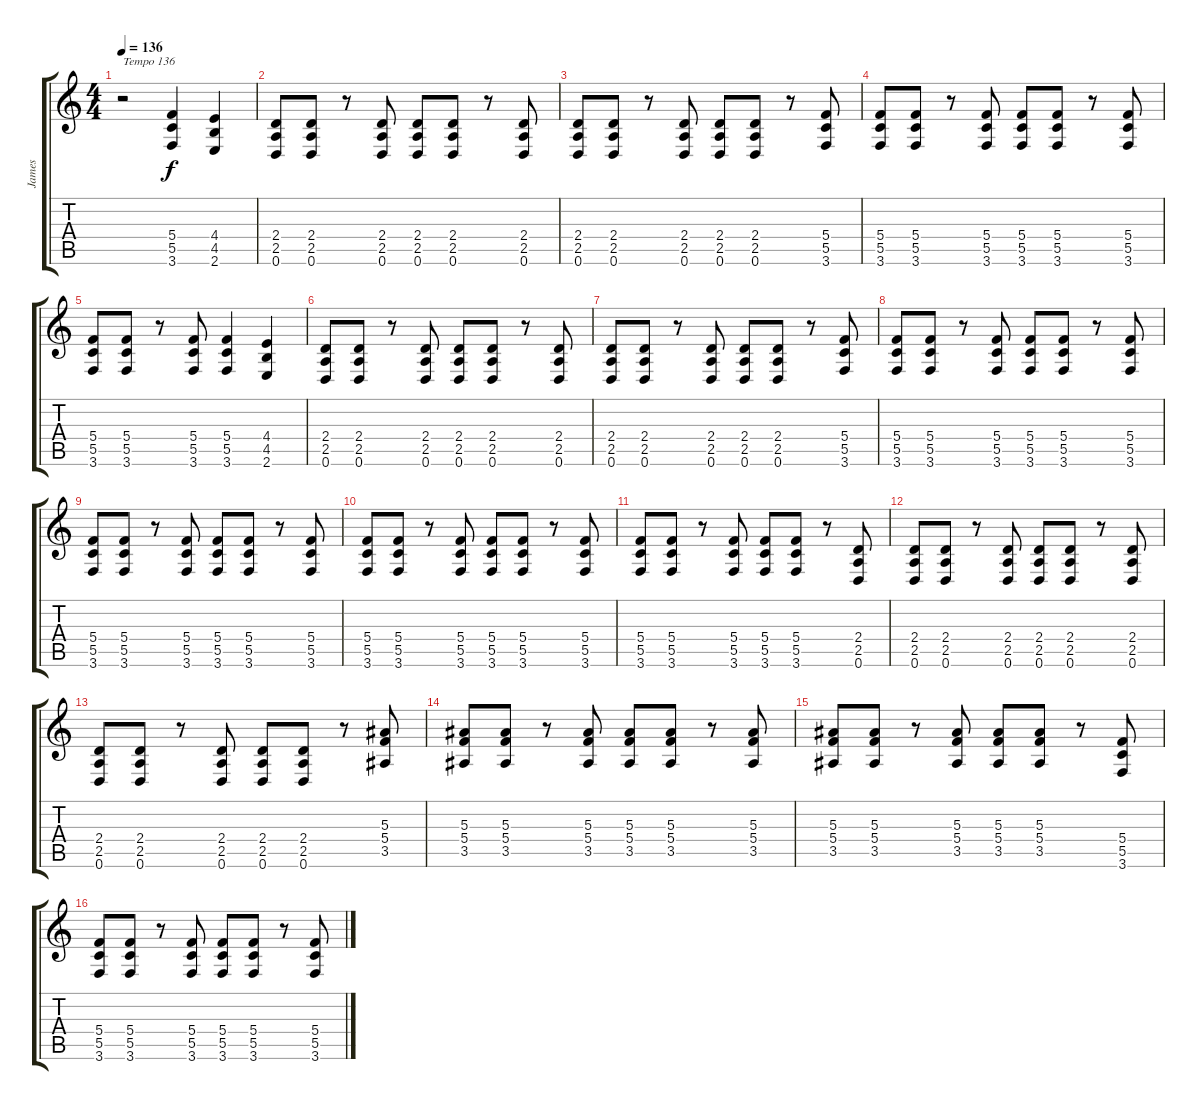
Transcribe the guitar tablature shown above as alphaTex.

\track ("James" "James") {instrument distortionguitar}
\staff {score tabs}
\tuning (D4 A3 F3 C3 G2 D2) {hide}
\ts (4 4)
\tempo 136
\clef g2
\ks c
r.2{txt "Tempo 136" dy f instrument distortionguitar} (5.4 5.5 3.6).4 (4.4 4.5 2.6).4 |
(2.4 2.5 0.6).8 (2.4 2.5 0.6).8 r.8 (2.4 2.5 0.6).8 (2.4 2.5 0.6).8 (2.4 2.5 0.6).8 r.8 (2.4 2.5 0.6).8 |
(2.4 2.5 0.6).8 (2.4 2.5 0.6).8 r.8 (2.4 2.5 0.6).8 (2.4 2.5 0.6).8 (2.4 2.5 0.6).8 r.8 (5.4 5.5 3.6).8 |
(5.4 5.5 3.6).8 (5.4 5.5 3.6).8 r.8 (5.4 5.5 3.6).8 (5.4 5.5 3.6).8 (5.4 5.5 3.6).8 r.8 (5.4 5.5 3.6).8 |
(5.4 5.5 3.6).8 (5.4 5.5 3.6).8 r.8 (5.4 5.5 3.6).8 (5.4 5.5 3.6).4 (4.4 4.5 2.6).4 |
(2.4 2.5 0.6).8 (2.4 2.5 0.6).8 r.8 (2.4 2.5 0.6).8 (2.4 2.5 0.6).8 (2.4 2.5 0.6).8 r.8 (2.4 2.5 0.6).8 |
(2.4 2.5 0.6).8 (2.4 2.5 0.6).8 r.8 (2.4 2.5 0.6).8 (2.4 2.5 0.6).8 (2.4 2.5 0.6).8 r.8 (5.4 5.5 3.6).8 |
(5.4 5.5 3.6).8 (5.4 5.5 3.6).8 r.8 (5.4 5.5 3.6).8 (5.4 5.5 3.6).8 (5.4 5.5 3.6).8 r.8 (5.4 5.5 3.6).8 |
(5.4 5.5 3.6).8 (5.4 5.5 3.6).8 r.8 (5.4 5.5 3.6).8 (5.4 5.5 3.6).8 (5.4 5.5 3.6).8 r.8 (5.4 5.5 3.6).8 |
(5.4 5.5 3.6).8 (5.4 5.5 3.6).8 r.8 (5.4 5.5 3.6).8 (5.4 5.5 3.6).8 (5.4 5.5 3.6).8 r.8 (5.4 5.5 3.6).8 |
(5.4 5.5 3.6).8 (5.4 5.5 3.6).8 r.8 (5.4 5.5 3.6).8 (5.4 5.5 3.6).8 (5.4 5.5 3.6).8 r.8 (2.4 2.5 0.6).8 |
(2.4 2.5 0.6).8 (2.4 2.5 0.6).8 r.8 (2.4 2.5 0.6).8 (2.4 2.5 0.6).8 (2.4 2.5 0.6).8 r.8 (2.4 2.5 0.6).8 |
(2.4 2.5 0.6).8 (2.4 2.5 0.6).8 r.8 (2.4 2.5 0.6).8 (2.4 2.5 0.6).8 (2.4 2.5 0.6).8 r.8 (5.3 5.4 3.5).8 |
(5.3 5.4 3.5).8 (5.3 5.4 3.5).8 r.8 (5.3 5.4 3.5).8 (5.3 5.4 3.5).8 (5.3 5.4 3.5).8 r.8 (5.3 5.4 3.5).8 |
(5.3 5.4 3.5).8 (5.3 5.4 3.5).8 r.8 (5.3 5.4 3.5).8 (5.3 5.4 3.5).8 (5.3 5.4 3.5).8 r.8 (5.4 5.5 3.6).8 |
(5.4 5.5 3.6).8 (5.4 5.5 3.6).8 r.8 (5.4 5.5 3.6).8 (5.4 5.5 3.6).8 (5.4 5.5 3.6).8 r.8 (5.4 5.5 3.6).8
